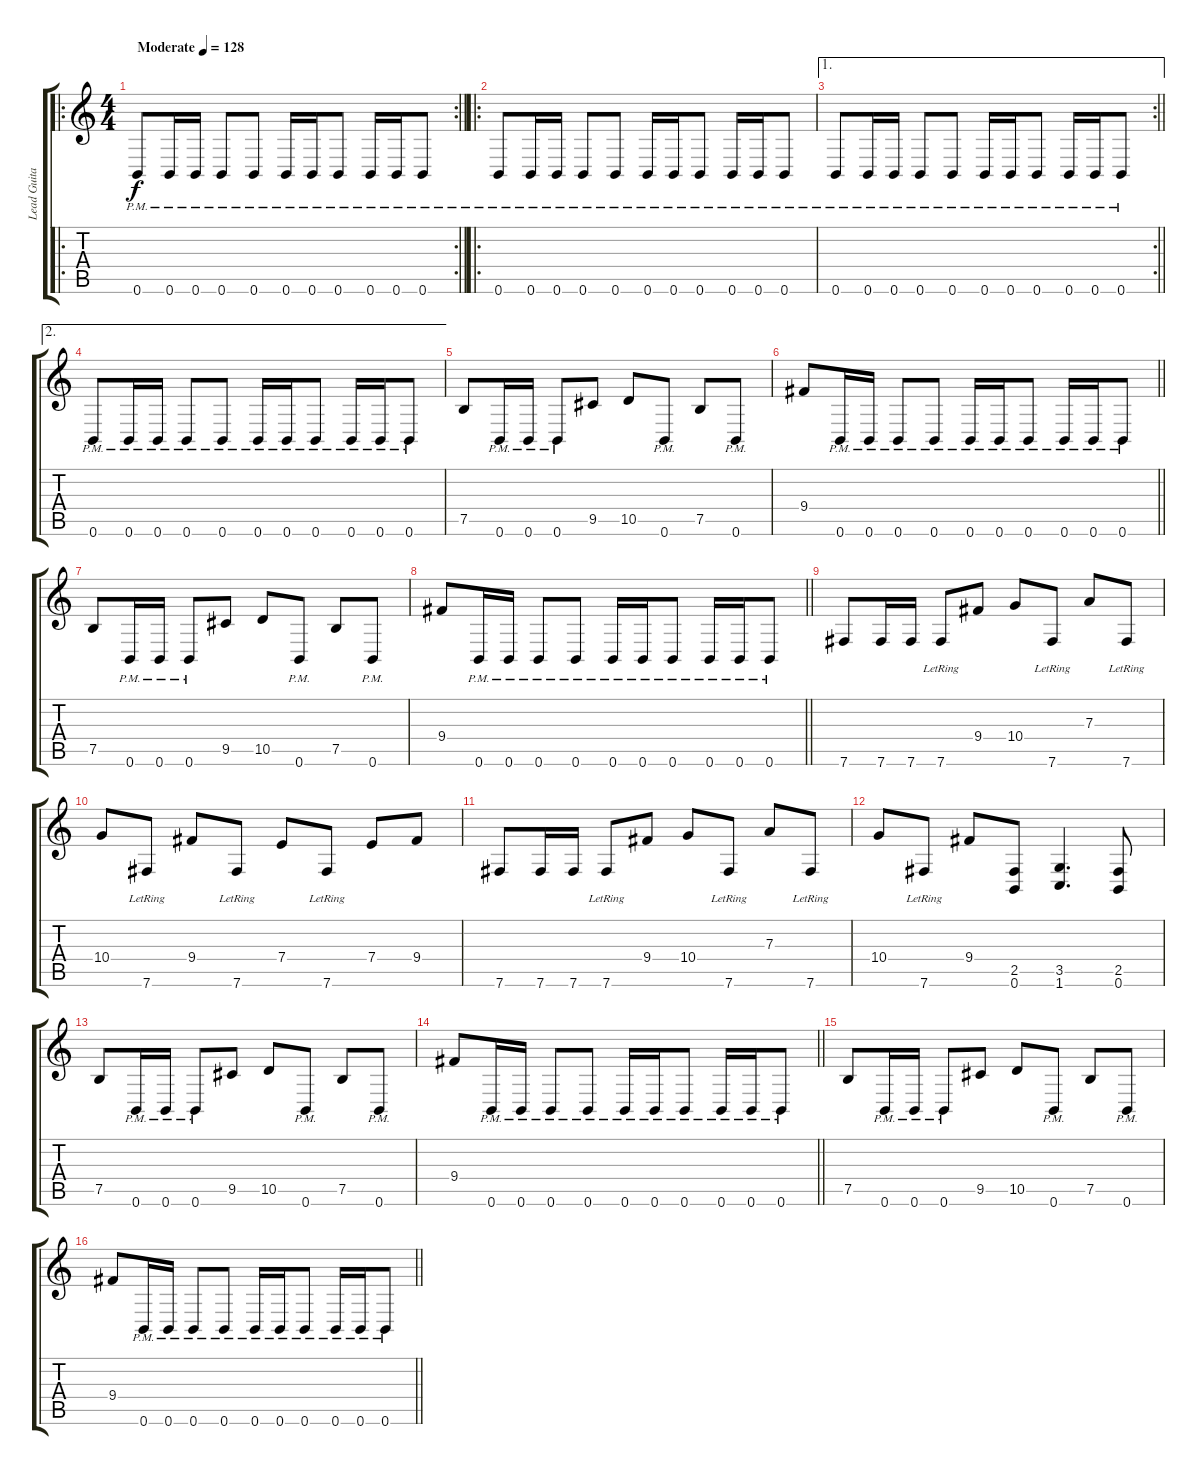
\track ("Lead Guitar" "Lead Guita") {instrument distortionguitar}
\staff {score tabs}
\tuning (B3 Gb3 D3 A2 E2 B1) {hide}
\ro
\rc 2
\ts (4 4)
\tempo (128 "Moderate")
\clef g2
\barLineRight lightlight
\ks c
0.6{pm}.8{dy f instrument distortionguitar} 0.6{pm}.16 0.6{pm}.16 0.6{pm}.8 0.6{pm}.8 0.6{pm}.16 0.6{pm}.16 0.6{pm}.8 0.6{pm}.16 0.6{pm}.16 0.6{pm}.8 |
\ro
0.6{pm}.8 0.6{pm}.16 0.6{pm}.16 0.6{pm}.8 0.6{pm}.8 0.6{pm}.16 0.6{pm}.16 0.6{pm}.8 0.6{pm}.16 0.6{pm}.16 0.6{pm}.8 |
\ae 1
\rc 2
\barLineRight lightlight
0.6{pm}.8 0.6{pm}.16 0.6{pm}.16 0.6{pm}.8 0.6{pm}.8 0.6{pm}.16 0.6{pm}.16 0.6{pm}.8 0.6{pm}.16 0.6{pm}.16 0.6{pm}.8 |
\ae 2
0.6{pm}.8 0.6{pm}.16 0.6{pm}.16 0.6{pm}.8 0.6{pm}.8 0.6{pm}.16 0.6{pm}.16 0.6{pm}.8 0.6{pm}.16 0.6{pm}.16 0.6{pm}.8 |
7.5.8 0.6{pm}.16 0.6{pm}.16 0.6{pm}.8 9.5.8 10.5.8 0.6{pm}.8 7.5.8 0.6{pm}.8 |
\barLineRight lightlight
9.4.8 0.6{pm}.16 0.6{pm}.16 0.6{pm}.8 0.6{pm}.8 0.6{pm}.16 0.6{pm}.16 0.6{pm}.8 0.6{pm}.16 0.6{pm}.16 0.6{pm}.8 |
7.5.8 0.6{pm}.16 0.6{pm}.16 0.6{pm}.8 9.5.8 10.5.8 0.6{pm}.8 7.5.8 0.6{pm}.8 |
\barLineRight lightlight
9.4.8 0.6{pm}.16 0.6{pm}.16 0.6{pm}.8 0.6{pm}.8 0.6{pm}.16 0.6{pm}.16 0.6{pm}.8 0.6{pm}.16 0.6{pm}.16 0.6{pm}.8 |
7.6.8 7.6.16 7.6.16 7.6{lr}.8 9.4.8 10.4.8 7.6{lr}.8 7.3.8 7.6{lr}.8 |
10.4.8 7.6{lr}.8 9.4.8 7.6{lr}.8 7.4.8 7.6{lr}.8 7.4.8 9.4.8 |
7.6.8 7.6.16 7.6.16 7.6{lr}.8 9.4.8 10.4.8 7.6{lr}.8 7.3.8 7.6{lr}.8 |
10.4.8 7.6{lr}.8 9.4.8 (2.5 0.6).8 (3.5 1.6).4{d} (2.5 0.6).8 |
7.5.8 0.6{pm}.16 0.6{pm}.16 0.6{pm}.8 9.5.8 10.5.8 0.6{pm}.8 7.5.8 0.6{pm}.8 |
\barLineRight lightlight
9.4.8 0.6{pm}.16 0.6{pm}.16 0.6{pm}.8 0.6{pm}.8 0.6{pm}.16 0.6{pm}.16 0.6{pm}.8 0.6{pm}.16 0.6{pm}.16 0.6{pm}.8 |
7.5.8 0.6{pm}.16 0.6{pm}.16 0.6{pm}.8 9.5.8 10.5.8 0.6{pm}.8 7.5.8 0.6{pm}.8 |
\barLineRight lightlight
9.4.8 0.6{pm}.16 0.6{pm}.16 0.6{pm}.8 0.6{pm}.8 0.6{pm}.16 0.6{pm}.16 0.6{pm}.8 0.6{pm}.16 0.6{pm}.16 0.6{pm}.8
